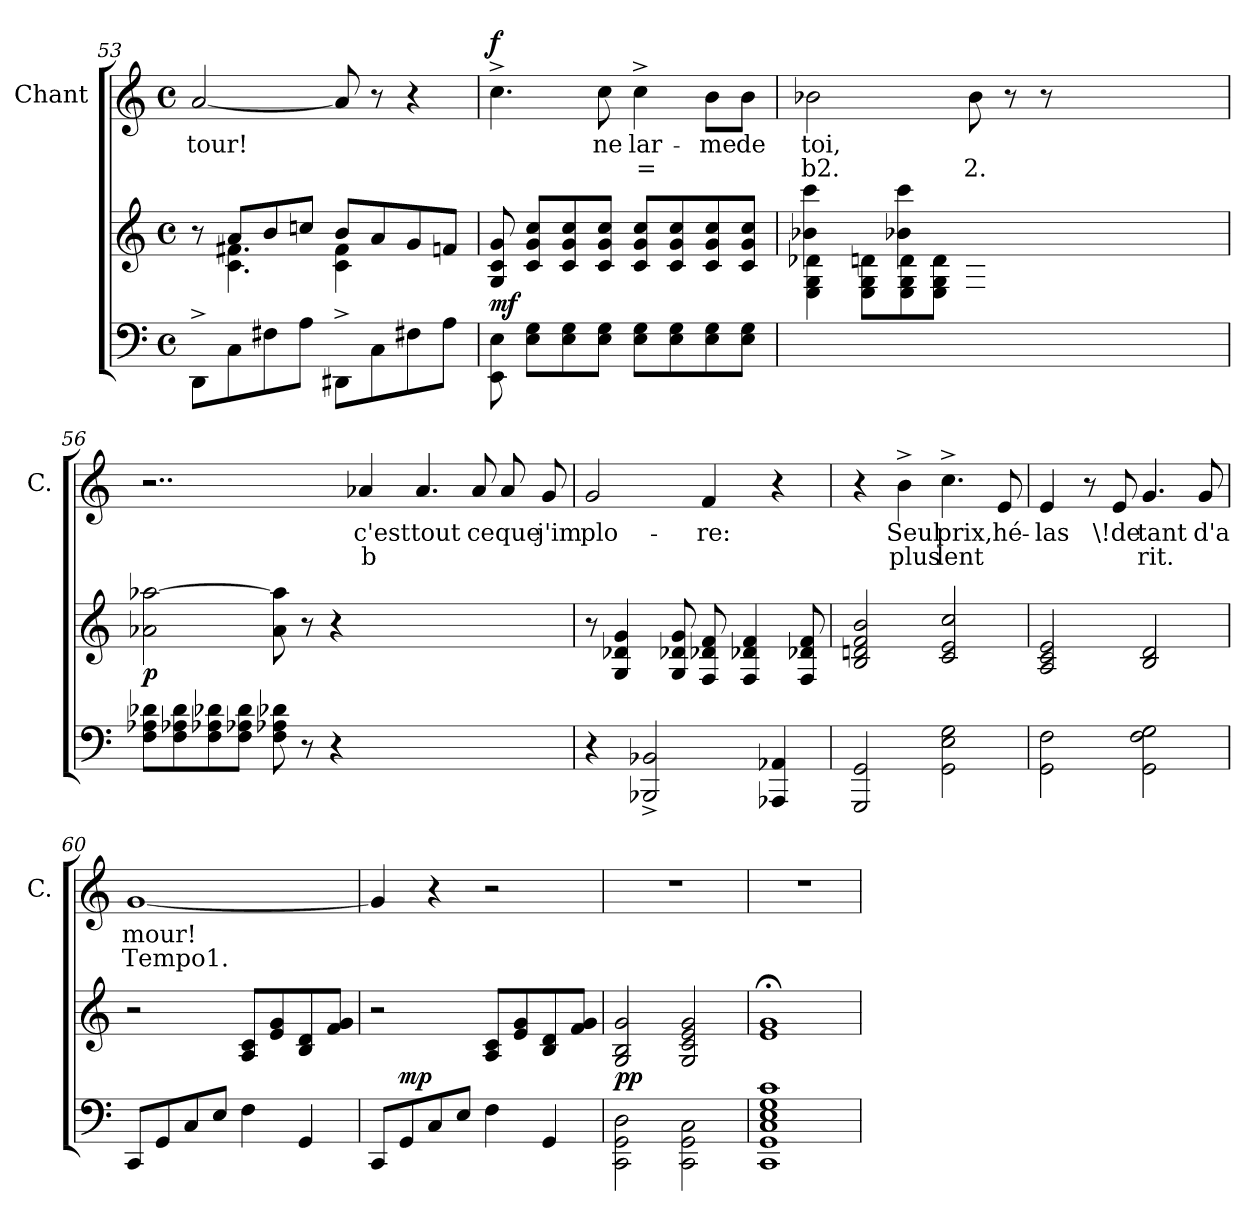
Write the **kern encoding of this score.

**kern	**dynam	**kern	**kern	**text	**text	**dynam
*part3	*part3	*part2	*part1	*part1	*part1	*part1
*staff3	*staff3	*staff2	*staff1	*staff1	*staff1	*staff1
*	*	*	*I"Chant	*	*	*
*	*	*	*I'C.	*	*	*
*clefF4	*	*clefG2	*clefG2	*	*	*
*k[]	*	*k[]	*k[]	*	*	*
*M4/4	*	*M4/4	*M4/4	*	*	*
*met(c)	*	*met(c)	*met(c)	*	*	*
=53	=53	=53	=53	=53	=53	=53
*	*	*^	*	*	*	*
8DD^>i\L	.	8r	8ryy	[2aj/	tour!	.	.
8Ci\	.	8aj/L	4.cZ\ 4.f#XZ\	.	.	.	.
8F#Xi\	.	8bj/	.	.	.	.	.
8Ai\J	.	8ccnj/J	.	.	.	.	.
8DD#X^>i\L	.	8bj/L	4cZ\ 4f#Z\	8aj/]	.	.	.
8Ci\	.	8aj/	.	8r	.	.	.
8F#Xi\	.	8gj/	4ryy	4r	.	.	.
8Ai\J	.	8fj/J	.	.	.	.	.
*	*	*v	*v	*	*	*	*
!!LO:LB:g=z
=54	=54	=54	=54	=54	=54	=54
!	!LO:DY:a	!	!	!	!	!LO:DY:a
8EEi\ 8Ei\	mf	8gj/ 8cj/ 8Gj/	4.cc^>j\	.	.	f
8Ei\ 8Gi\L	.	8ccj/ 8gj/ 8cj/L	.	.	.	.
8Ei\ 8Gi\	.	8ccj/ 8gj/ 8cj/	.	.	.	.
8Ei\ 8Gi\J	.	8ccj/ 8gj/ 8cj/J	8ccj\	ne	.	.
8Gi\ 8Ei\L	.	8ccj/ 8gj/ 8cj/L	4cc^>j\	lar-	=	.
8Ei\ 8Gi\	.	8ccj/ 8gj/ 8cj/	.	.	.	.
8Gi\ 8Ei\	.	8ccj/ 8gj/ 8cj/	8bj\L	me	.	.
8Ei\ 8Gi\J	.	8ccj/ 8gj/ 8cj/J	8bj\J	de	.	.
=55	=55	=55	=55	=55	=55	=55
*	*	*^	*	*	*	*
*	*	*	*^	*	*	*	*
1ryy	.	4Ei\ 4Gi\ 4d-Xi\	4ryy	4b-Xj\ 4cccj\	2b-Xj\	toi,	b2.	.
.	.	8ryy	8ryy	8Ej\ 8Gj\ 8dj\L	.	.	.	.
.	.	4b-Xi\ 4ccci\	8ryy	8Ej\ 8Gj\ 8dj\	.	.	.	.
.	.	.	8ryy	8Ej\ 8Gj\ 8dj\J	8ryy	.	.	.
.	.	4.ryy	8EZ\ 8GZ\ 8d-XZ\J	4.ryy	8b-j\	.	2.	.
.	.	.	4ryy	.	8r	.	.	.
.	.	.	.	.	8r	.	.	.
1ryy	.	1ryy	1ryy	1ryy	2..ryy	.	.	.
.	.	.	.	.	8ryy	.	.	.
*	*	*v	*v	*v	*	*	*	*
=56	=56	=56	=56	=56	=56	=56
!	!LO:DY:a	!	!	!	!	!
8Fi\ 8A-Xi\ 8d-Xi\L	p	2a-Xj\ [2aa-Xj\	2..r	.	.	.
8Fi\ 8A-Xi\ 8d-i\	.	.	.	.	.	.
8Fi\ 8A-Xi\ 8d-Xi\	.	.	.	.	.	.
8Fi\ 8A-Xi\ 8d-i\J	.	.	.	.	.	.
8Fi\ 8A-Xi\ 8d-Xi\	.	8a-j\ 8aa-j]\	.	.	.	.
8r	.	8r	.	.	.	.
4r	.	4r	.	.	.	.
.	.	.	4a-Xj/	c'est	b	.
2..ryy	.	2..ryy	.	.	.	.
.	.	.	4.a-j/	tout	.	.
.	.	.	8a-j/	ce	.	.
.	.	.	8a-j/	que	.	.
.	.	.	8gj/	j'im	.	.
=57	=57	=57	=57	=57	=57	=57
4r	.	8r	2gj/	plo-	.	.
.	.	4gj/ 4d-Xj/ 4Gj/	.	.	.	.
2BB-Xi^</ 2BBB-Xi^</	.	.	.	.	.	.
.	.	8gj/ 8d-Xj/ 8Gj/	.	.	.	.
.	.	8fj/ 8d-Xj/ 8Fj/	4fj/	re:	.	.
.	.	4fj/ 4d-Xj/ 4Fj/	.	.	.	.
4AA-Xi/ 4AAA-Xi/	.	.	4r	.	.	.
.	.	8fj/ 8d-Xj/ 8Fj/	.	.	.	.
!!LO:LB:g=z
=58	=58	=58	=58	=58	=58	=58
2GGi/ 2GGGi/	.	2bj/ 2fj/ 2dnj/ 2Bj/	4r	.	.	.
.	.	.	4b^>j\	Seul	plus	.
2GGi\ 2Ei\ 2Gi\	.	2ccj/ 2ej/ 2cj/	4.cc^>j\	prix,	lent	.
.	.	.	8ej/	hé-	.	.
=59	=59	=59	=59	=59	=59	=59
2GGi\ 2Fi\	.	2ej/ 2cj/ 2Aj/	4ej/	las	.	.
.	.	.	8r	.	.	.
.	.	.	8ej/	\!de	.	.
2GGi\ 2Fi\ 2Gi\	.	2dj/ 2Bj/	4.gj/	tant	rit.	.
.	.	.	8gj/	d'a	.	.
=60	=60	=60	=60	=60	=60	=60
8CCi/L	.	2r	[1gj/	mour!	Тempo1.	.
8GGi/	.	.	.	.	.	.
8Ci/	.	.	.	.	.	.
8Ei/J	.	.	.	.	.	.
4Fi\	.	8cj/ 8Aj/L	.	.	.	.
.	.	8gj/ 8ej/	.	.	.	.
4GGi/	.	8dj/ 8Bj/	.	.	.	.
.	.	8gj/ 8fj/J	.	.	.	.
=61	=61	=61	=61	=61	=61	=61
8CCi/L	.	2r	4gj/]	.	.	.
!	!LO:DY:a	!	!	!	!	!
8GGi/	mp	.	.	.	.	.
8Ci/	.	.	4r	.	.	.
8Ei/J	.	.	.	.	.	.
4Fi\	.	8cj/ 8Aj/L	2r	.	.	.
.	.	8gj/ 8ej/	.	.	.	.
4GGi/	.	8dj/ 8Bj/	.	.	.	.
.	.	8gj/ 8fj/J	.	.	.	.
=62	=62	=62	=62	=62	=62	=62
*	*	*^	*	*	*	*
!	!LO:DY:a	!	!	!	!	!	!
2CCi\ 2GGi\ 2Di\	pp	1ryy	2gj/ 2Bj/ 2Gj/	1r	.	.	.
2CCi\ 2GGi\ 2Ci\	.	.	2gj/ 2ej/ 2cj/ 2Gj/	.	.	.	.
*	*	*v	*v	*	*	*	*
=63	=63	=63	=63	=63	=63	=63
1CCi/ 1GGi/ 1Ci/ 1Ei/ 1Gi/ 1ci/	.	1ej;/ 1gj;/	1r	.	.	.
=	=	=	=	=	=	=
*-	*-	*-	*-	*-	*-	*-
